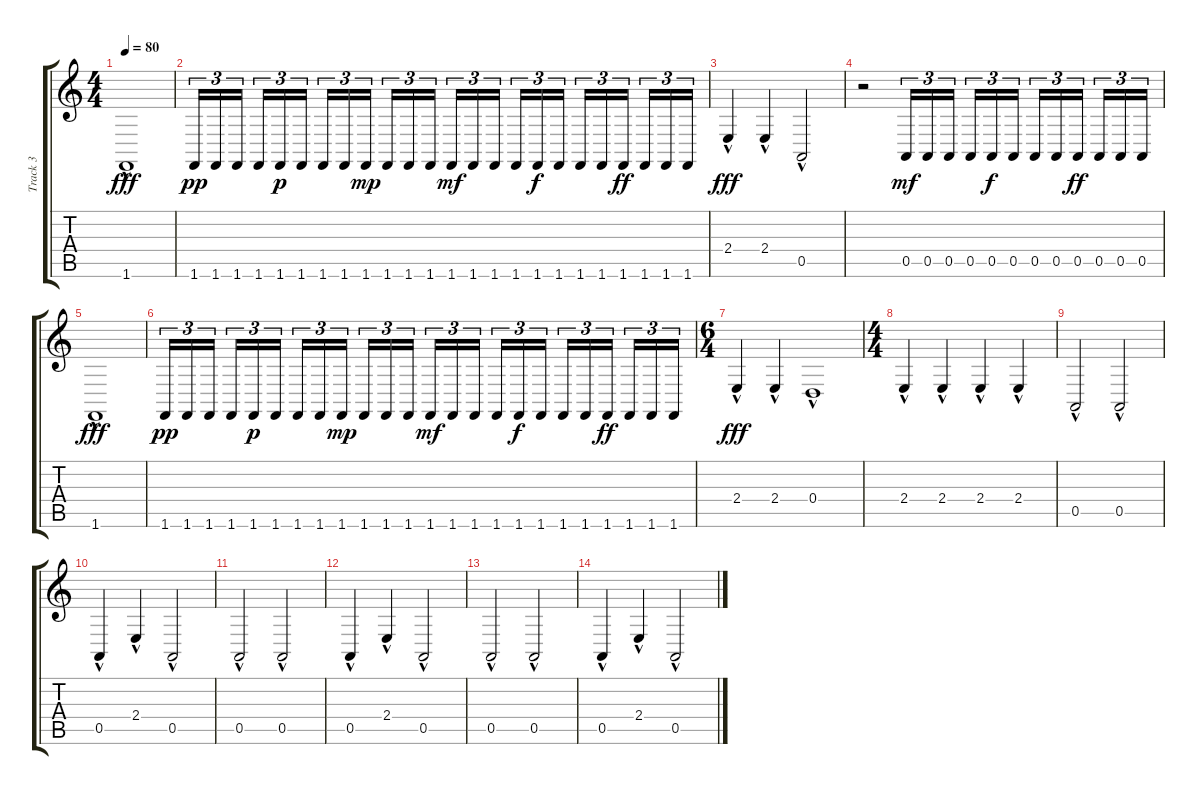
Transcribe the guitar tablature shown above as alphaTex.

\track ("Track 3" "Track 3") {instrument timpani}
\staff {score tabs}
\tuning (E4 B3 G3 D3 A2 E2) {hide}
\ts (4 4)
\tempo 80
\clef g2
\ks c
1.6{hac}.1{dy fff} |
1.6.16{tu (3 2) dy pp} 1.6.16{tu (3 2)} 1.6.16{tu (3 2) beam splitsecondary} 1.6.16{tu (3 2)} 1.6.16{tu (3 2) dy p} 1.6.16{tu (3 2)} 1.6.16{tu (3 2)} 1.6.16{tu (3 2)} 1.6.16{tu (3 2) dy mp beam splitsecondary} 1.6.16{tu (3 2)} 1.6.16{tu (3 2)} 1.6.16{tu (3 2)} 1.6.16{tu (3 2) dy mf} 1.6.16{tu (3 2)} 1.6.16{tu (3 2) beam splitsecondary} 1.6.16{tu (3 2)} 1.6.16{tu (3 2) dy f} 1.6.16{tu (3 2)} 1.6.16{tu (3 2)} 1.6.16{tu (3 2)} 1.6.16{tu (3 2) dy ff beam splitsecondary} 1.6.16{tu (3 2)} 1.6.16{tu (3 2)} 1.6.16{tu (3 2)} |
2.4{hac}.4{dy fff} 2.4{hac}.4 0.5{hac}.2 |
r.2 0.5.16{tu (3 2) dy mf} 0.5.16{tu (3 2)} 0.5.16{tu (3 2) beam splitsecondary} 0.5.16{tu (3 2)} 0.5.16{tu (3 2) dy f} 0.5.16{tu (3 2)} 0.5.16{tu (3 2)} 0.5.16{tu (3 2)} 0.5.16{tu (3 2) dy ff beam splitsecondary} 0.5.16{tu (3 2)} 0.5.16{tu (3 2)} 0.5.16{tu (3 2)} |
1.6{hac}.1{dy fff} |
1.6.16{tu (3 2) dy pp} 1.6.16{tu (3 2)} 1.6.16{tu (3 2) beam splitsecondary} 1.6.16{tu (3 2)} 1.6.16{tu (3 2) dy p} 1.6.16{tu (3 2)} 1.6.16{tu (3 2)} 1.6.16{tu (3 2)} 1.6.16{tu (3 2) dy mp beam splitsecondary} 1.6.16{tu (3 2)} 1.6.16{tu (3 2)} 1.6.16{tu (3 2)} 1.6.16{tu (3 2) dy mf} 1.6.16{tu (3 2)} 1.6.16{tu (3 2) beam splitsecondary} 1.6.16{tu (3 2)} 1.6.16{tu (3 2) dy f} 1.6.16{tu (3 2)} 1.6.16{tu (3 2)} 1.6.16{tu (3 2)} 1.6.16{tu (3 2) dy ff beam splitsecondary} 1.6.16{tu (3 2)} 1.6.16{tu (3 2)} 1.6.16{tu (3 2)} |
\ts (6 4)
2.4{hac}.4{dy fff} 2.4{hac}.4 0.4{hac}.1 |
\ts (4 4)
2.4{hac}.4 2.4{hac}.4 2.4{hac}.4 2.4{hac}.4 |
0.5{hac}.2 0.5{hac}.2 |
0.5{hac}.4 2.4{hac}.4 0.5{hac}.2 |
0.5{hac}.2 0.5{hac}.2 |
0.5{hac}.4 2.4{hac}.4 0.5{hac}.2 |
0.5{hac}.2 0.5{hac}.2 |
0.5{hac}.4 2.4{hac}.4 0.5{hac}.2
